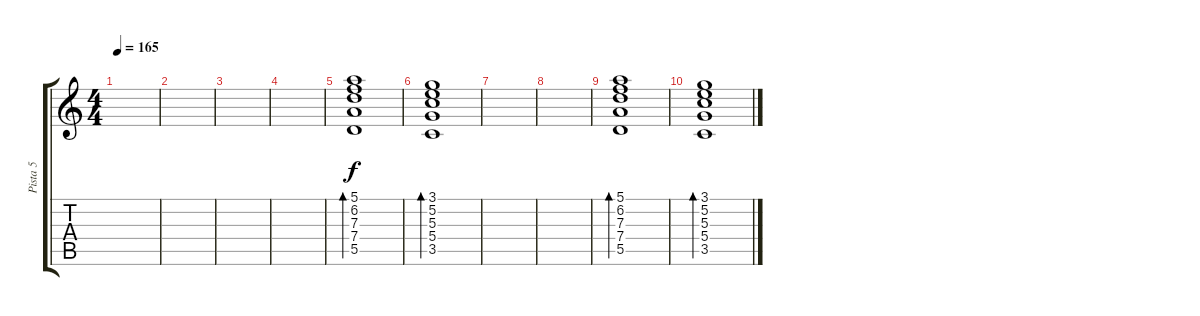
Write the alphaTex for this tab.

\track ("Pista 5" "Pista 5") {instrument electricguitarclean}
\staff {score tabs}
\tuning (E4 B3 G3 D3 A2 E2) {hide}
\ts (4 4)
\tempo 165
\clef g2
\ks c
|
|
|
|
(5.1 6.2 7.3 7.4 5.5).1{bd 240} |
(3.1 5.2 5.3 5.4 3.5).1{bd 240} |
|
|
(5.1 6.2 7.3 7.4 5.5).1{bd 240} |
(3.1 5.2 5.3 5.4 3.5).1{bd 240}
